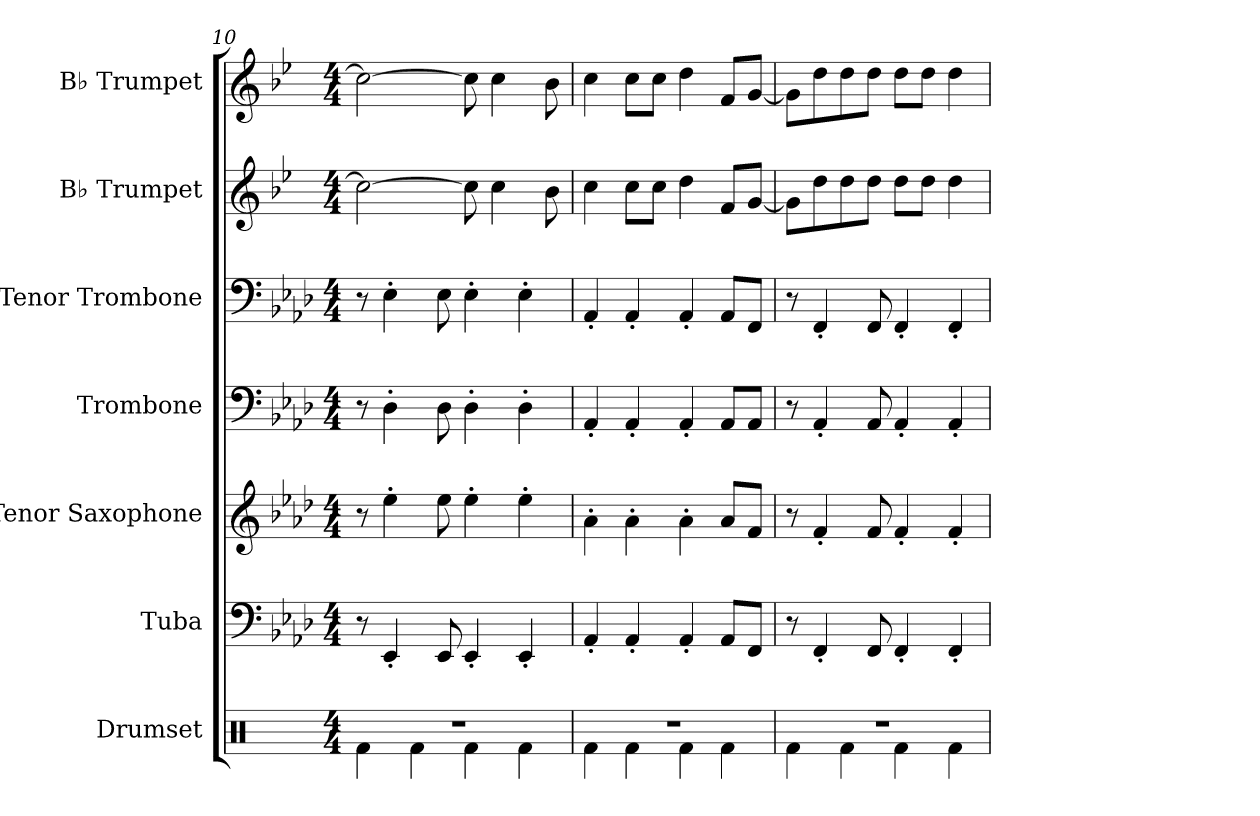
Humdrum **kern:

**kern	**kern	**kern	**kern	**kern	**kern	**kern
*part7	*part6	*part5	*part4	*part3	*part2	*part1
*staff7	*staff6	*staff5	*staff4	*staff3	*staff2	*staff1
*I"Drumset	*I"Tuba	*I"Tenor Saxophone	*I"Trombone	*I"Tenor Trombone	*I"B♭ Trumpet	*I"B♭ Trumpet
*I'Drs.	*I'Tba.	*I'T. Sax.	*I'Tbn.	*I'T. Tbn.	*I'B♭ Tpt.	*I'B♭ Tpt.
*clefX	*clefF4	*clefG2	*clefF4	*clefF4	*clefG2	*clefG2
*	*	*ITrd8c14	*	*	*ITrd1c2	*ITrd1c2
*k[]	*k[b-e-a-d-]	*k[b-e-a-d-]	*k[b-e-a-d-]	*k[b-e-a-d-]	*k[b-e-a-d-]	*k[b-e-a-d-]
*M4/4	*M4/4	*M4/4	*M4/4	*M4/4	*M4/4	*M4/4
=10	=10	=10	=10	=10	=10	=10
*^	*	*	*	*	*	*
1r	4Rf\	8r	8r	8r	8r	2b-\_	2b-\_
.	.	4EE-'/	4e-'\	4D-'\	4E-'\	.	.
.	4Rf\	.	.	.	.	.	.
.	.	8EE-/	8e-\	8D-\	8E-\	.	.
.	4Rf\	4EE-'/	4e-'\	4D-'\	4E-'\	8b-\]	8b-\]
.	.	.	.	.	.	4b-\	4b-\
.	4Rf\	4EE-'/	4e-'\	4D-'\	4E-'\	.	.
.	.	.	.	.	.	8a-\	8a-\
=11	=11	=11	=11	=11	=11	=11	=11
1r	4Rf\	4AA-'/	4A-'\	4AA-'/	4AA-'/	4b-\	4b-\
.	4Rf\	4AA-'/	4A-'\	4AA-'/	4AA-'/	8b-\L	8b-\L
.	.	.	.	.	.	8b-\J	8b-\J
.	4Rf\	4AA-'/	4A-'\	4AA-'/	4AA-'/	4cc\	4cc\
.	4Rf\	8AA-/L	8A-/L	8AA-/L	8AA-/L	8e-/L	8e-/L
.	.	8FF/J	8F/J	8AA-/J	8FF/J	[8f/J	[8f/J
=12	=12	=12	=12	=12	=12	=12	=12
1r	4Rf\	8r	8r	8r	8r	8f\L]	8f\L]
.	.	4FF'/	4F'/	4AA-'/	4FF'/	8cc\	8cc\
.	4Rf\	.	.	.	.	8cc\	8cc\
.	.	8FF/	8F/	8AA-/	8FF/	8cc\J	8cc\J
.	4Rf\	4FF'/	4F'/	4AA-'/	4FF'/	8cc\L	8cc\L
.	.	.	.	.	.	8cc\J	8cc\J
.	4Rf\	4FF'/	4F'/	4AA-'/	4FF'/	4cc\	4cc\
*v	*v	*	*	*	*	*	*
=	=	=	=	=	=	=
*-	*-	*-	*-	*-	*-	*-
